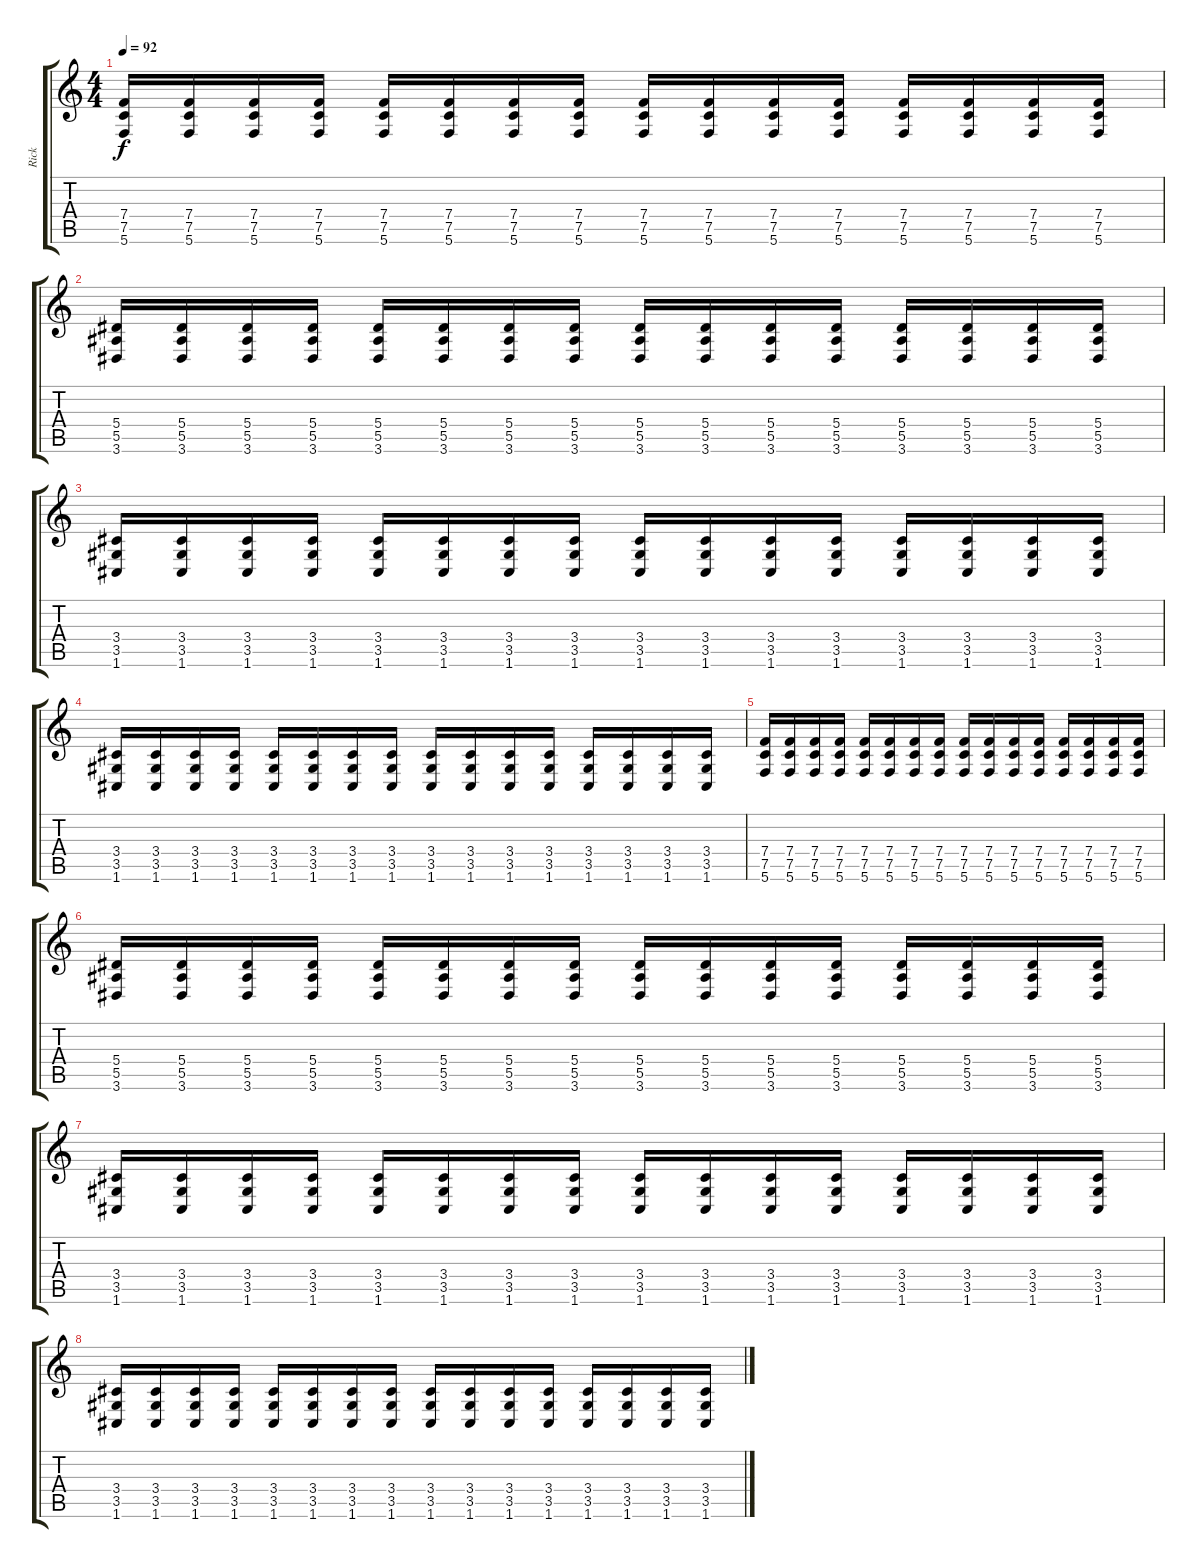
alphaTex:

\track ("Rick" "Rick") {instrument electricguitarjazz}
\staff {score tabs}
\tuning (C4 G3 Eb3 Bb2 F2 C2) {hide}
\ts (4 4)
\tempo 92
\clef g2
\ks c
(7.4 7.5 5.6).16{dy f} (7.4 7.5 5.6).16 (7.4 7.5 5.6).16 (7.4 7.5 5.6).16 (7.4 7.5 5.6).16 (7.4 7.5 5.6).16 (7.4 7.5 5.6).16 (7.4 7.5 5.6).16 (7.4 7.5 5.6).16 (7.4 7.5 5.6).16 (7.4 7.5 5.6).16 (7.4 7.5 5.6).16 (7.4 7.5 5.6).16 (7.4 7.5 5.6).16 (7.4 7.5 5.6).16 (7.4 7.5 5.6).16 |
(5.4 5.5 3.6).16 (5.4 5.5 3.6).16 (5.4 5.5 3.6).16 (5.4 5.5 3.6).16 (5.4 5.5 3.6).16 (5.4 5.5 3.6).16 (5.4 5.5 3.6).16 (5.4 5.5 3.6).16 (5.4 5.5 3.6).16 (5.4 5.5 3.6).16 (5.4 5.5 3.6).16 (5.4 5.5 3.6).16 (5.4 5.5 3.6).16 (5.4 5.5 3.6).16 (5.4 5.5 3.6).16 (5.4 5.5 3.6).16 |
(3.4 3.5 1.6).16 (3.4 3.5 1.6).16 (3.4 3.5 1.6).16 (3.4 3.5 1.6).16 (3.4 3.5 1.6).16 (3.4 3.5 1.6).16 (3.4 3.5 1.6).16 (3.4 3.5 1.6).16 (3.4 3.5 1.6).16 (3.4 3.5 1.6).16 (3.4 3.5 1.6).16 (3.4 3.5 1.6).16 (3.4 3.5 1.6).16 (3.4 3.5 1.6).16 (3.4 3.5 1.6).16 (3.4 3.5 1.6).16 |
(3.4 3.5 1.6).16 (3.4 3.5 1.6).16 (3.4 3.5 1.6).16 (3.4 3.5 1.6).16 (3.4 3.5 1.6).16 (3.4 3.5 1.6).16 (3.4 3.5 1.6).16 (3.4 3.5 1.6).16 (3.4 3.5 1.6).16 (3.4 3.5 1.6).16 (3.4 3.5 1.6).16 (3.4 3.5 1.6).16 (3.4 3.5 1.6).16 (3.4 3.5 1.6).16 (3.4 3.5 1.6).16 (3.4 3.5 1.6).16 |
(7.4 7.5 5.6).16 (7.4 7.5 5.6).16 (7.4 7.5 5.6).16 (7.4 7.5 5.6).16 (7.4 7.5 5.6).16 (7.4 7.5 5.6).16 (7.4 7.5 5.6).16 (7.4 7.5 5.6).16 (7.4 7.5 5.6).16 (7.4 7.5 5.6).16 (7.4 7.5 5.6).16 (7.4 7.5 5.6).16 (7.4 7.5 5.6).16 (7.4 7.5 5.6).16 (7.4 7.5 5.6).16 (7.4 7.5 5.6).16 |
(5.4 5.5 3.6).16 (5.4 5.5 3.6).16 (5.4 5.5 3.6).16 (5.4 5.5 3.6).16 (5.4 5.5 3.6).16 (5.4 5.5 3.6).16 (5.4 5.5 3.6).16 (5.4 5.5 3.6).16 (5.4 5.5 3.6).16 (5.4 5.5 3.6).16 (5.4 5.5 3.6).16 (5.4 5.5 3.6).16 (5.4 5.5 3.6).16 (5.4 5.5 3.6).16 (5.4 5.5 3.6).16 (5.4 5.5 3.6).16 |
(3.4 3.5 1.6).16 (3.4 3.5 1.6).16 (3.4 3.5 1.6).16 (3.4 3.5 1.6).16 (3.4 3.5 1.6).16 (3.4 3.5 1.6).16 (3.4 3.5 1.6).16 (3.4 3.5 1.6).16 (3.4 3.5 1.6).16 (3.4 3.5 1.6).16 (3.4 3.5 1.6).16 (3.4 3.5 1.6).16 (3.4 3.5 1.6).16 (3.4 3.5 1.6).16 (3.4 3.5 1.6).16 (3.4 3.5 1.6).16 |
(3.4 3.5 1.6).16 (3.4 3.5 1.6).16 (3.4 3.5 1.6).16 (3.4 3.5 1.6).16 (3.4 3.5 1.6).16 (3.4 3.5 1.6).16 (3.4 3.5 1.6).16 (3.4 3.5 1.6).16 (3.4 3.5 1.6).16 (3.4 3.5 1.6).16 (3.4 3.5 1.6).16 (3.4 3.5 1.6).16 (3.4 3.5 1.6).16 (3.4 3.5 1.6).16 (3.4 3.5 1.6).16 (3.4 3.5 1.6).16
